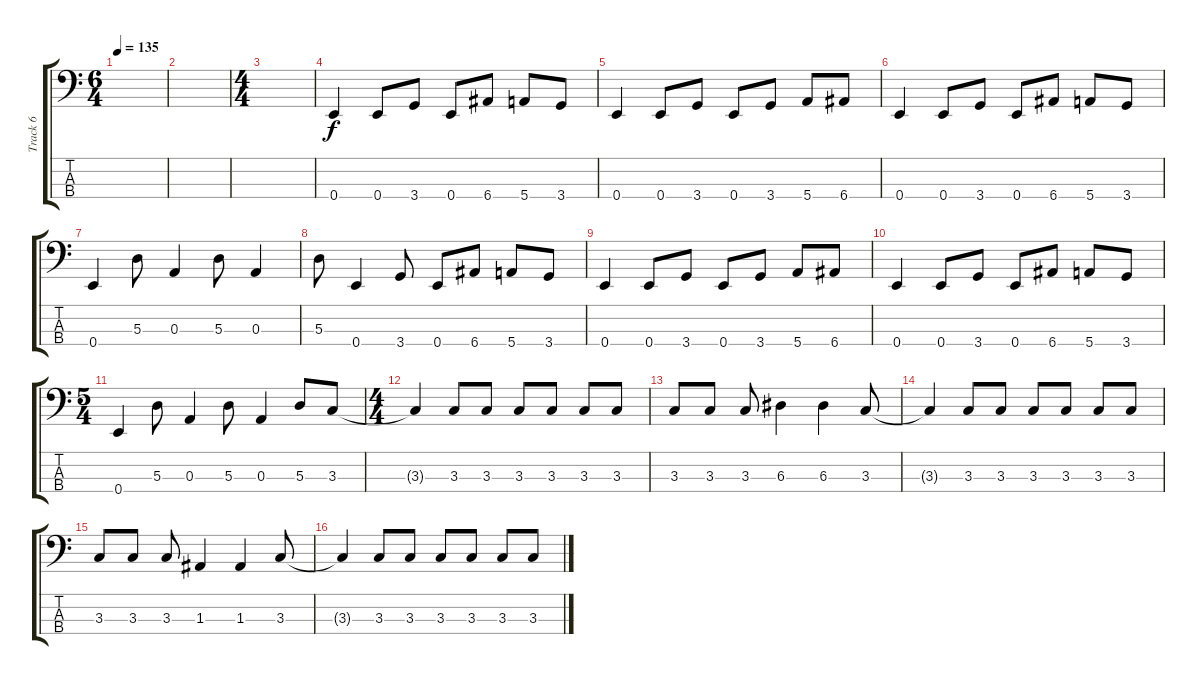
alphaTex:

\track ("Track 6" "Track 6") {instrument electricbassfinger}
\staff {score tabs}
\tuning (G2 D2 A1 E1) {hide}
\ts (6 4)
\tempo 135
\clef f4
\ks c
|
|
\ts (4 4)
|
0.4.4 0.4.8 3.4.8 0.4.8 6.4.8 5.4.8 3.4.8 |
0.4.4 0.4.8 3.4.8 0.4.8 3.4.8 5.4.8 6.4.8 |
0.4.4 0.4.8 3.4.8 0.4.8 6.4.8 5.4.8 3.4.8 |
0.4.4 5.3.8 0.3.4 5.3.8 0.3.4 |
5.3.8 0.4.4 3.4.8 0.4.8 6.4.8 5.4.8 3.4.8 |
0.4.4 0.4.8 3.4.8 0.4.8 3.4.8 5.4.8 6.4.8 |
0.4.4 0.4.8 3.4.8 0.4.8 6.4.8 5.4.8 3.4.8 |
\ts (5 4)
0.4.4 5.3.8 0.3.4 5.3.8 0.3.4 5.3.8 3.3.8 |
\ts (4 4)
3.3{t}.4 3.3.8 3.3.8 3.3.8 3.3.8 3.3.8 3.3.8 |
3.3.8 3.3.8 3.3.8 6.3.4 6.3.4 3.3.8 |
3.3{t}.4 3.3.8 3.3.8 3.3.8 3.3.8 3.3.8 3.3.8 |
3.3.8 3.3.8 3.3.8 1.3.4 1.3.4 3.3.8 |
3.3{t}.4 3.3.8 3.3.8 3.3.8 3.3.8 3.3.8 3.3.8
